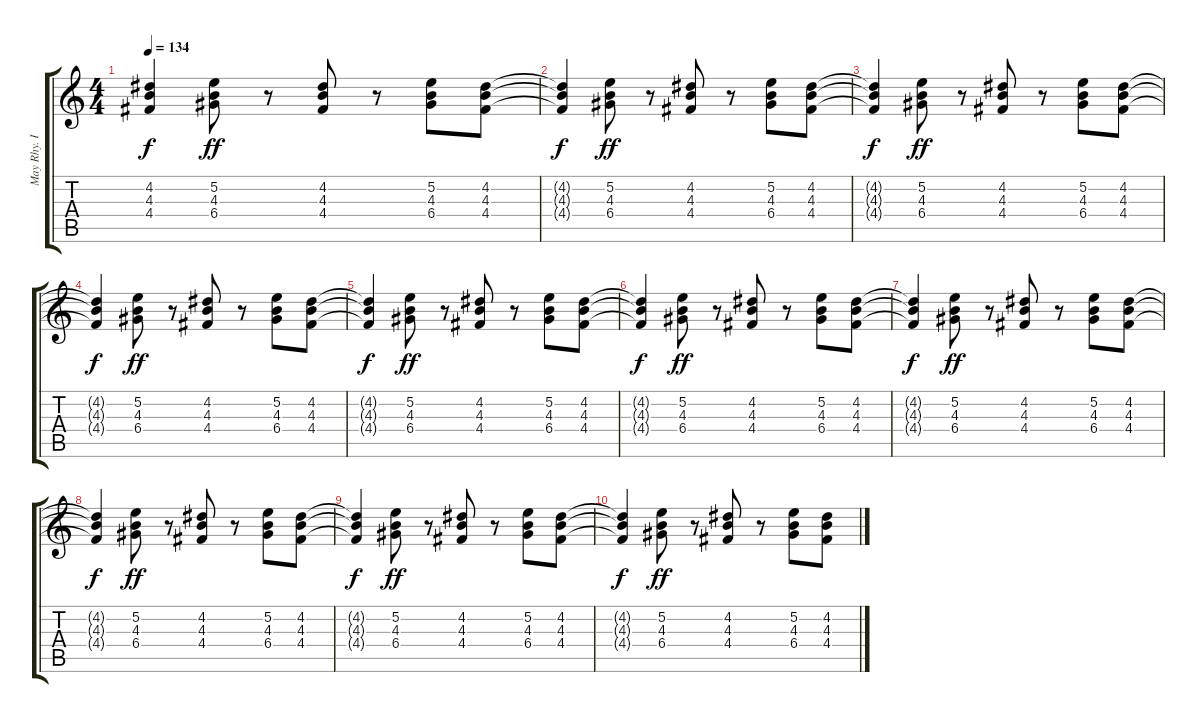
\track ("May Rhy. I" "May Rhy. I") {instrument overdrivenguitar}
\staff {score tabs}
\tuning (E4 B3 G3 D3 A2 E2) {hide}
\ts (4 4)
\tempo 134
\clef g2
\ks c
(4.2{t} 4.3{t} 4.4{t}).4{dy f} (5.2 4.3 6.4).8{dy ff} r.8 (4.2 4.3 4.4).8 r.8 (5.2 4.3 6.4).8 (4.2 4.3 4.4).8 |
(4.2{t} 4.3{t} 4.4{t}).4{dy f volume 11} (5.2 4.3 6.4).8{dy ff} r.8 (4.2 4.3 4.4).8 r.8 (5.2 4.3 6.4).8 (4.2 4.3 4.4).8 |
(4.2{t} 4.3{t} 4.4{t}).4{dy f} (5.2 4.3 6.4).8{dy ff} r.8 (4.2 4.3 4.4).8 r.8 (5.2 4.3 6.4).8 (4.2 4.3 4.4).8 |
(4.2{t} 4.3{t} 4.4{t}).4{dy f volume 9} (5.2 4.3 6.4).8{dy ff} r.8 (4.2 4.3 4.4).8 r.8 (5.2 4.3 6.4).8 (4.2 4.3 4.4).8 |
(4.2{t} 4.3{t} 4.4{t}).4{dy f} (5.2 4.3 6.4).8{dy ff} r.8 (4.2 4.3 4.4).8 r.8 (5.2 4.3 6.4).8 (4.2 4.3 4.4).8 |
(4.2{t} 4.3{t} 4.4{t}).4{dy f volume 6} (5.2 4.3 6.4).8{dy ff} r.8 (4.2 4.3 4.4).8 r.8 (5.2 4.3 6.4).8 (4.2 4.3 4.4).8 |
(4.2{t} 4.3{t} 4.4{t}).4{dy f} (5.2 4.3 6.4).8{dy ff} r.8 (4.2 4.3 4.4).8 r.8 (5.2 4.3 6.4).8 (4.2 4.3 4.4).8 |
(4.2{t} 4.3{t} 4.4{t}).4{dy f volume 0} (5.2 4.3 6.4).8{dy ff} r.8 (4.2 4.3 4.4).8 r.8 (5.2 4.3 6.4).8 (4.2 4.3 4.4).8 |
(4.2{t} 4.3{t} 4.4{t}).4{dy f} (5.2 4.3 6.4).8{dy ff} r.8 (4.2 4.3 4.4).8 r.8 (5.2 4.3 6.4).8 (4.2 4.3 4.4).8 |
(4.2{t} 4.3{t} 4.4{t}).4{dy f} (5.2 4.3 6.4).8{dy ff} r.8 (4.2 4.3 4.4).8 r.8 (5.2 4.3 6.4).8 (4.2 4.3 4.4).8
